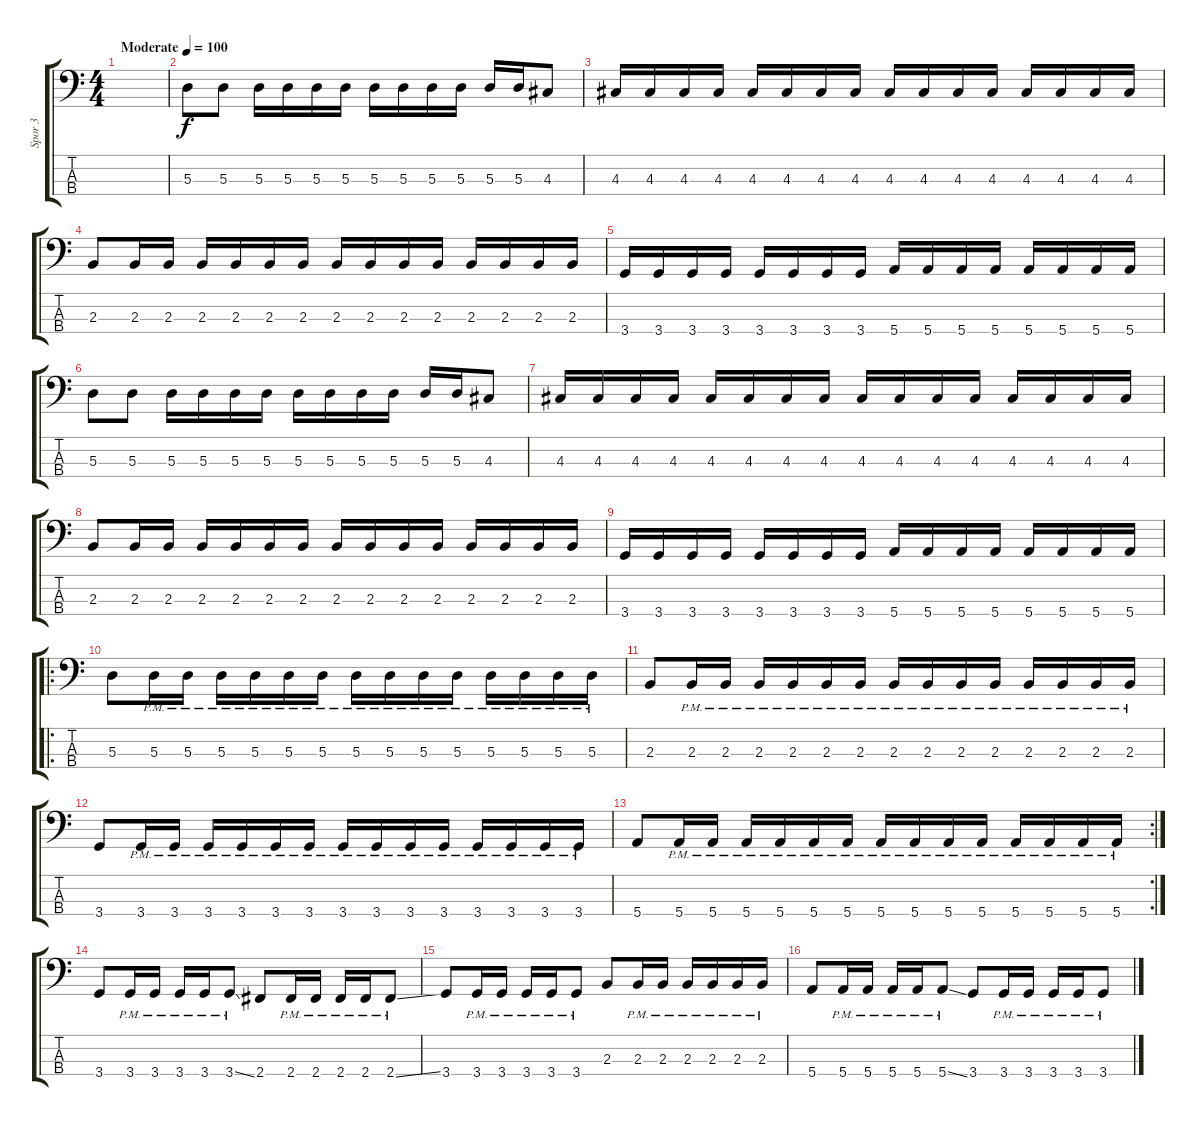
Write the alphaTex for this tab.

\track ("Spor 3" "Spor 3") {instrument overdrivenguitar}
\staff {score tabs}
\tuning (G2 D2 A1 E1) {hide}
\ts (4 4)
\tempo (100 "Moderate")
\clef f4
\ks c
|
5.3.8 5.3.8 5.3.16 5.3.16 5.3.16 5.3.16 5.3.16 5.3.16 5.3.16 5.3.16 5.3.16 5.3.16 4.3.8 |
4.3.16 4.3.16 4.3.16 4.3.16 4.3.16 4.3.16 4.3.16 4.3.16 4.3.16 4.3.16 4.3.16 4.3.16 4.3.16 4.3.16 4.3.16 4.3.16 |
2.3.8 2.3.16 2.3.16 2.3.16 2.3.16 2.3.16 2.3.16 2.3.16 2.3.16 2.3.16 2.3.16 2.3.16 2.3.16 2.3.16 2.3.16 |
3.4.16 3.4.16 3.4.16 3.4.16 3.4.16 3.4.16 3.4.16 3.4.16 5.4.16 5.4.16 5.4.16 5.4.16 5.4.16 5.4.16 5.4.16 5.4.16 |
5.3.8 5.3.8 5.3.16 5.3.16 5.3.16 5.3.16 5.3.16 5.3.16 5.3.16 5.3.16 5.3.16 5.3.16 4.3.8 |
4.3.16 4.3.16 4.3.16 4.3.16 4.3.16 4.3.16 4.3.16 4.3.16 4.3.16 4.3.16 4.3.16 4.3.16 4.3.16 4.3.16 4.3.16 4.3.16 |
2.3.8 2.3.16 2.3.16 2.3.16 2.3.16 2.3.16 2.3.16 2.3.16 2.3.16 2.3.16 2.3.16 2.3.16 2.3.16 2.3.16 2.3.16 |
3.4.16 3.4.16 3.4.16 3.4.16 3.4.16 3.4.16 3.4.16 3.4.16 5.4.16 5.4.16 5.4.16 5.4.16 5.4.16 5.4.16 5.4.16 5.4.16 |
\ro
5.3.8 5.3{pm}.16 5.3{pm}.16 5.3{pm}.16 5.3{pm}.16 5.3{pm}.16 5.3{pm}.16 5.3{pm}.16 5.3{pm}.16 5.3{pm}.16 5.3{pm}.16 5.3{pm}.16 5.3{pm}.16 5.3{pm}.16 5.3{pm}.16 |
2.3.8 2.3{pm}.16 2.3{pm}.16 2.3{pm}.16 2.3{pm}.16 2.3{pm}.16 2.3{pm}.16 2.3{pm}.16 2.3{pm}.16 2.3{pm}.16 2.3{pm}.16 2.3{pm}.16 2.3{pm}.16 2.3{pm}.16 2.3{pm}.16 |
3.4.8 3.4{pm}.16 3.4{pm}.16 3.4{pm}.16 3.4{pm}.16 3.4{pm}.16 3.4{pm}.16 3.4{pm}.16 3.4{pm}.16 3.4{pm}.16 3.4{pm}.16 3.4{pm}.16 3.4{pm}.16 3.4{pm}.16 3.4{pm}.16 |
\rc 2
5.4.8 5.4{pm}.16 5.4{pm}.16 5.4{pm}.16 5.4{pm}.16 5.4{pm}.16 5.4{pm}.16 5.4{pm}.16 5.4{pm}.16 5.4{pm}.16 5.4{pm}.16 5.4{pm}.16 5.4{pm}.16 5.4{pm}.16 5.4{pm}.16 |
3.4.8 3.4{pm}.16 3.4{pm}.16 3.4{pm}.16 3.4{pm}.16 3.4{ss pm}.8 2.4.8 2.4{pm}.16 2.4{pm}.16 2.4{pm}.16 2.4{pm}.16 2.4{ss pm}.8 |
3.4.8 3.4{pm}.16 3.4{pm}.16 3.4{pm}.16 3.4{pm}.16 3.4{pm}.8 2.3.8 2.3{pm}.16 2.3{pm}.16 2.3{pm}.16 2.3{pm}.16 2.3{pm}.16 2.3{pm}.16 |
5.4.8 5.4{pm}.16 5.4{pm}.16 5.4{pm}.16 5.4{pm}.16 5.4{ss pm}.8 3.4.8 3.4{pm}.16 3.4{pm}.16 3.4{pm}.16 3.4{pm}.16 3.4{ss pm}.8
